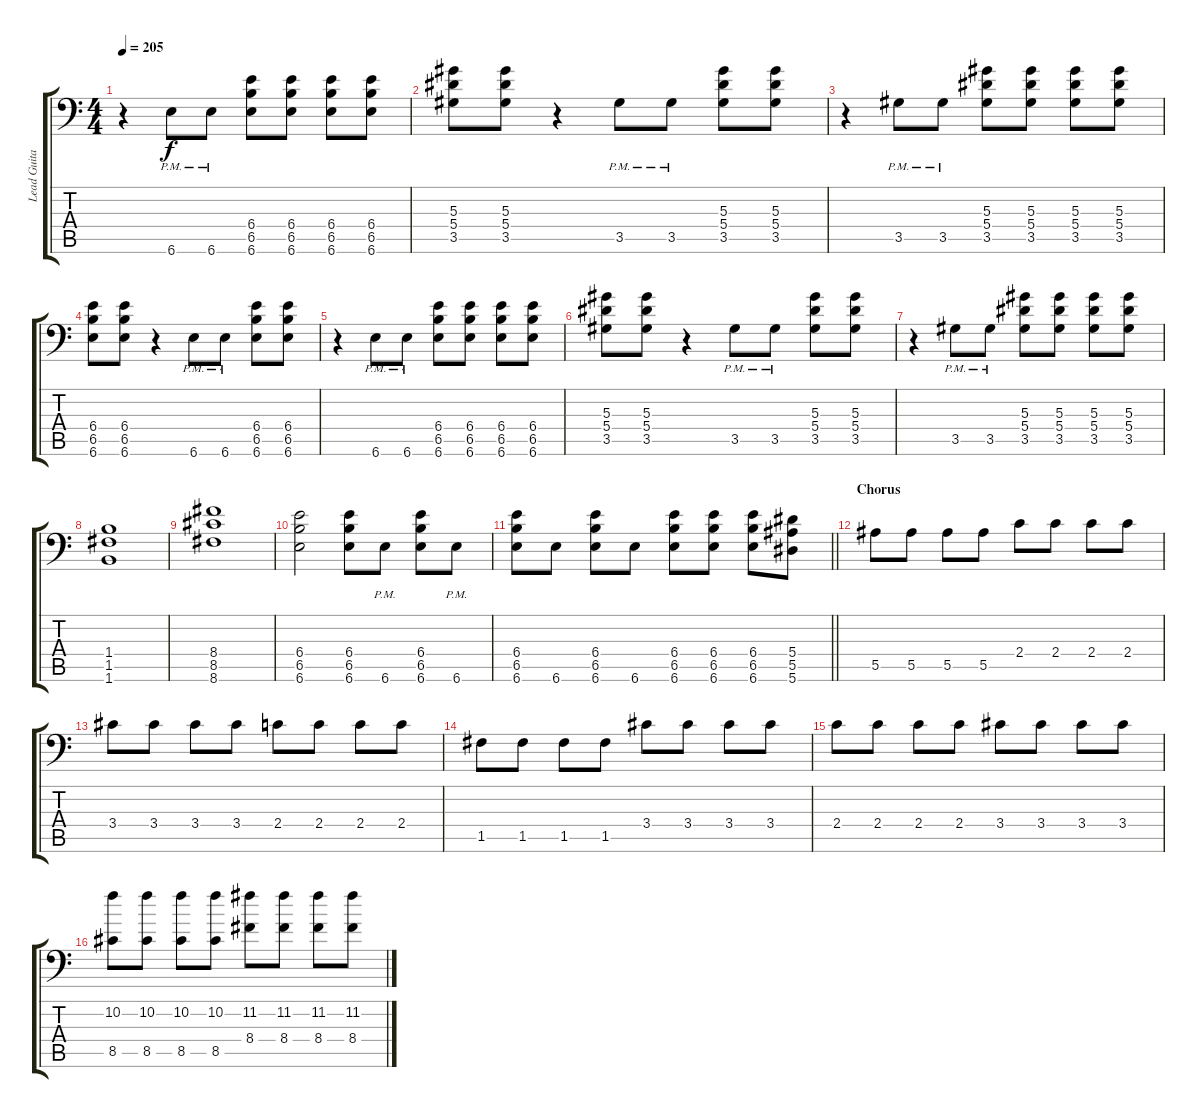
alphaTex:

\track ("Lead Guitar" "Lead Guita") {instrument distortionguitar}
\staff {score tabs}
\tuning (C4 G3 Eb3 Bb2 F2 Bb1) {hide}
\ts (4 4)
\tempo 205
\clef f4
\ks c
r.4{dy f} 6.6{pm}.8 6.6{pm}.8 (6.4 6.5 6.6).8 (6.4 6.5 6.6).8 (6.4 6.5 6.6).8 (6.4 6.5 6.6).8 |
(5.3 5.4 3.5).8 (5.3 5.4 3.5).8 r.4 3.5{pm}.8 3.5{pm}.8 (5.3 5.4 3.5).8 (5.3 5.4 3.5).8 |
r.4 3.5{pm}.8 3.5{pm}.8 (5.3 5.4 3.5).8 (5.3 5.4 3.5).8 (5.3 5.4 3.5).8 (5.3 5.4 3.5).8 |
(6.4 6.5 6.6).8 (6.4 6.5 6.6).8 r.4 6.6{pm}.8 6.6{pm}.8 (6.4 6.5 6.6).8 (6.4 6.5 6.6).8 |
r.4 6.6{pm}.8 6.6{pm}.8 (6.4 6.5 6.6).8 (6.4 6.5 6.6).8 (6.4 6.5 6.6).8 (6.4 6.5 6.6).8 |
(5.3 5.4 3.5).8 (5.3 5.4 3.5).8 r.4 3.5{pm}.8 3.5{pm}.8 (5.3 5.4 3.5).8 (5.3 5.4 3.5).8 |
r.4 3.5{pm}.8 3.5{pm}.8 (5.3 5.4 3.5).8 (5.3 5.4 3.5).8 (5.3 5.4 3.5).8 (5.3 5.4 3.5).8 |
(1.4 1.5 1.6).1 |
(8.4 8.5 8.6).1 |
(6.4 6.5 6.6).2 (6.4 6.5 6.6).8 6.6{pm}.8 (6.4 6.5 6.6).8 6.6{pm}.8 |
\barLineRight lightlight
(6.4 6.5 6.6).8 6.6.8 (6.4 6.5 6.6).8 6.6.8 (6.4 6.5 6.6).8 (6.4 6.5 6.6).8 (6.4 6.5 6.6).8 (5.4 5.5 5.6).8 |
\section ("" "Chorus")
5.5.8{balance 16} 5.5.8 5.5.8 5.5.8 2.4.8 2.4.8 2.4.8 2.4.8 |
3.4.8 3.4.8 3.4.8 3.4.8 2.4.8 2.4.8 2.4.8 2.4.8 |
1.5.8 1.5.8 1.5.8 1.5.8 3.4.8 3.4.8 3.4.8 3.4.8 |
2.4.8 2.4.8 2.4.8 2.4.8 3.4.8 3.4.8 3.4.8 3.4.8 |
(10.2 8.5).8 (10.2 8.5).8 (10.2 8.5).8 (10.2 8.5).8 (11.2 8.4).8 (11.2 8.4).8 (11.2 8.4).8 (11.2 8.4).8
